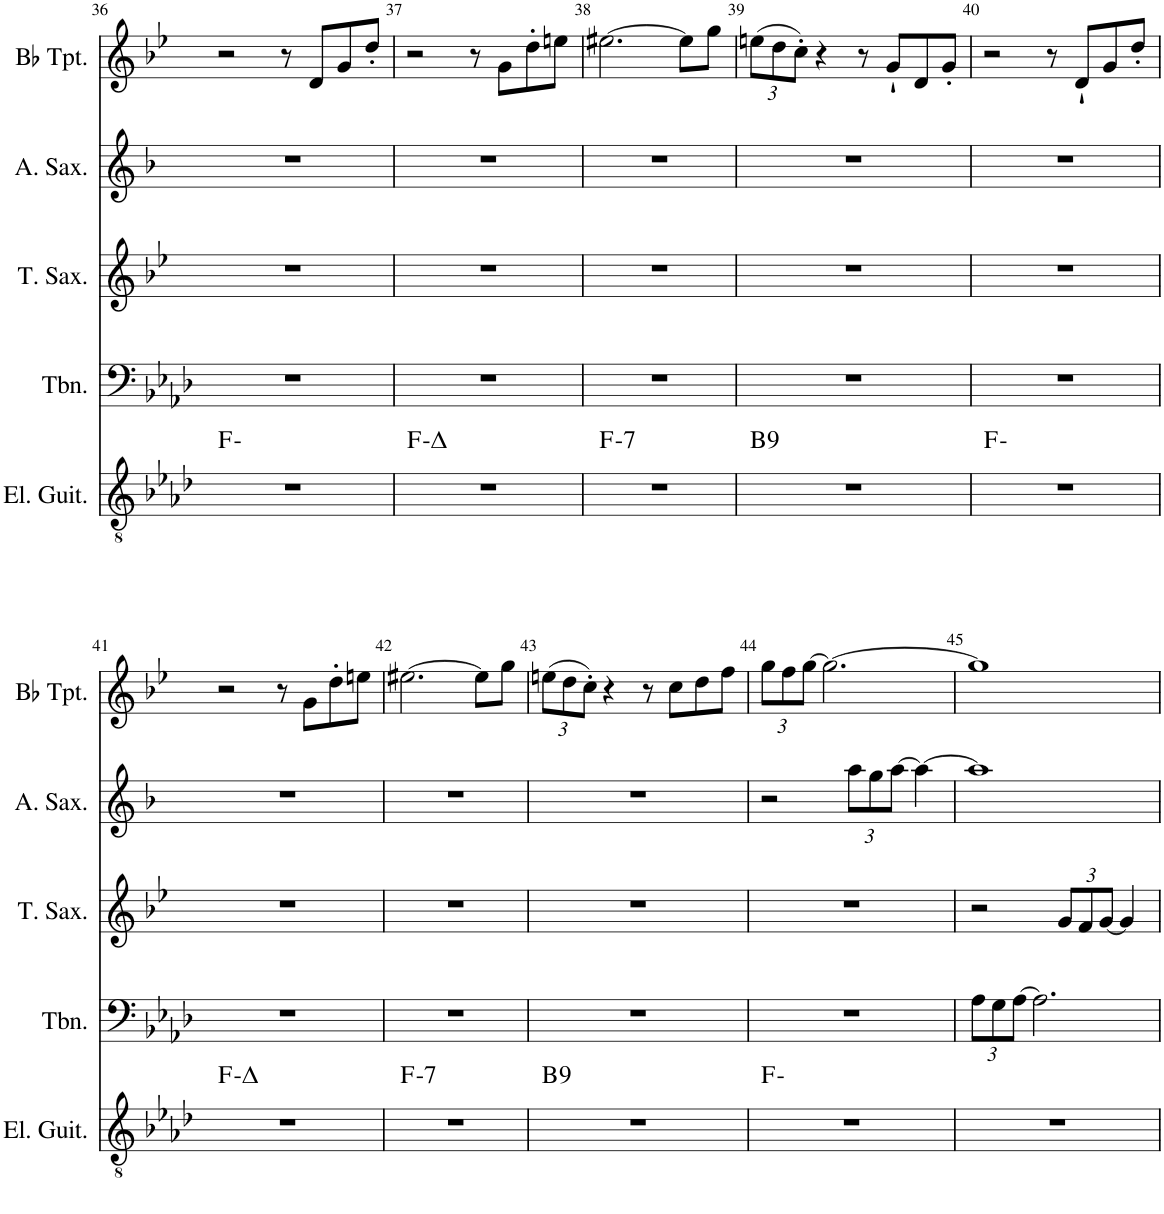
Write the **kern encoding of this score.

**kern	**harte	**kern	**kern	**kern	**kern
*part5	*part5	*part4	*part3	*part2	*part1
*staff5	*	*staff4	*staff3	*staff2	*staff1
*I"Electric Guitar	*	*I"Trombone	*I"Tenor Saxophone	*I"Alto Saxophone	*I"Bb Trumpet
*I'El. Guit.	*	*I'Tbn.	*I'T. Sax.	*I'A. Sax.	*I'Bb Tpt.
!!LO:PB:g=z
*clefGv2	*	*clefF4	*clefG2	*clefG2	*clefG2
*	*	*	*Trd8c14	*Trd5c9	*Trd1c2
*k[b-e-a-d-]	*	*k[b-e-a-d-]	*k[b-e-]	*k[b-]	*k[b-e-]
*M4/4	*	*M4/4	*M4/4	*M4/4	*M4/4
=36	=36	=36	=36	=36	=36
1r	F:min	1r	1r	1r	2r
.	.	.	.	.	8r
.	.	.	.	.	8d/L
.	.	.	.	.	8g/
.	.	.	.	.	8dd'/J
=37	=37	=37	=37	=37	=37
!	!LO:H:kt=^7	!	!	!	!
1r	F:minmaj7	1r	1r	1r	2r
.	.	.	.	.	8r
.	.	.	.	.	8g\L
.	.	.	.	.	8dd'\
.	.	.	.	.	8een\J
=38	=38	=38	=38	=38	=38
!	!LO:H:kt=7	!	!	!	!
1r	F:min7	1r	1r	1r	[2.ee#X\
.	.	.	.	.	8ee#\L]
.	.	.	.	.	8gg\J
=39	=39	=39	=39	=39	=39
*	*	*	*	*	*Xbrackettup
!	!LO:H:kt=9	!	!	!	!
1r	B:9	1r	1r	1r	(12een\L
.	.	.	.	.	12dd\
.	.	.	.	.	12cc'\J)
.	.	.	.	.	4r
.	.	.	.	.	8r
.	.	.	.	.	8g`/L
.	.	.	.	.	8d/
.	.	.	.	.	8g'/J
=40	=40	=40	=40	=40	=40
1r	F:min	1r	1r	1r	2r
.	.	.	.	.	8r
.	.	.	.	.	8d`/L
.	.	.	.	.	8g/
.	.	.	.	.	8dd'/J
!!LO:LB:g=z
=41	=41	=41	=41	=41	=41
!	!LO:H:kt=^7	!	!	!	!
1r	F:minmaj7	1r	1r	1r	2r
.	.	.	.	.	8r
.	.	.	.	.	8g\L
.	.	.	.	.	8dd'\
.	.	.	.	.	8een\J
=42	=42	=42	=42	=42	=42
!	!LO:H:kt=7	!	!	!	!
1r	F:min7	1r	1r	1r	[2.ee#X\
.	.	.	.	.	8ee#\L]
.	.	.	.	.	8gg\J
=43	=43	=43	=43	=43	=43
!	!LO:H:kt=9	!	!	!	!
1r	B:9	1r	1r	1r	(12een\L
.	.	.	.	.	12dd\
.	.	.	.	.	12cc'\J)
.	.	.	.	.	4r
.	.	.	.	.	8r
.	.	.	.	.	8cc\L
.	.	.	.	.	8dd\
.	.	.	.	.	8ff\J
=44	=44	=44	=44	=44	=44
1r	F:min	1r	1r	2r	12gg\L
.	.	.	.	.	12ff\
.	.	.	.	.	[12gg\J
.	.	.	.	.	2.gg\_
*	*	*	*	*Xbrackettup	*
.	.	.	.	12aa\L	.
.	.	.	.	12gg\	.
.	.	.	.	[12aa\J	.
.	.	.	.	4aa\_	.
=45	=45	=45	=45	=45	=45
*	*	*Xbrackettup	*	*	*
1r	.	12A-\L	2r	1aa]	1gg]
.	.	12G\	.	.	.
.	.	[12A-\J	.	.	.
.	.	2.A-\]	.	.	.
*	*	*	*Xbrackettup	*	*
.	.	.	12g/L	.	.
.	.	.	12f/	.	.
.	.	.	[12g/J	.	.
.	.	.	4g/]	.	.
=	=	=	=	=	=
*-	*-	*-	*-	*-	*-
